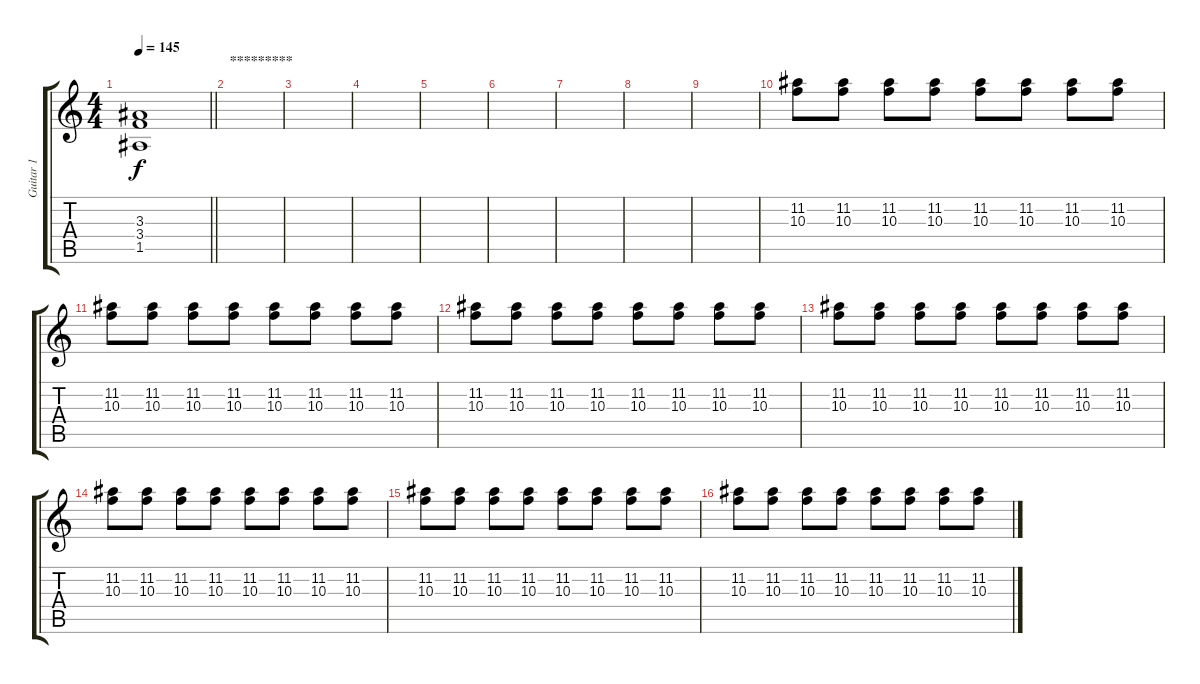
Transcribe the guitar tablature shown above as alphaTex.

\track ("Guitar 1" "Guitar 1") {instrument overdrivenguitar}
\staff {score tabs}
\tuning (E4 B3 G3 D3 A2 E2) {hide}
\ts (4 4)
\tempo 145
\clef g2
\barLineRight lightlight
\ks c
(3.3 3.4 1.5).1{dy f} |
\section ("" "*********")
|
|
|
|
|
|
|
|
(11.2 10.3).8 (11.2 10.3).8 (11.2 10.3).8 (11.2 10.3).8 (11.2 10.3).8 (11.2 10.3).8 (11.2 10.3).8 (11.2 10.3).8 |
(11.2 10.3).8 (11.2 10.3).8 (11.2 10.3).8 (11.2 10.3).8 (11.2 10.3).8 (11.2 10.3).8 (11.2 10.3).8 (11.2 10.3).8 |
(11.2 10.3).8 (11.2 10.3).8 (11.2 10.3).8 (11.2 10.3).8 (11.2 10.3).8 (11.2 10.3).8 (11.2 10.3).8 (11.2 10.3).8 |
(11.2 10.3).8 (11.2 10.3).8 (11.2 10.3).8 (11.2 10.3).8 (11.2 10.3).8 (11.2 10.3).8 (11.2 10.3).8 (11.2 10.3).8 |
(11.2 10.3).8 (11.2 10.3).8 (11.2 10.3).8 (11.2 10.3).8 (11.2 10.3).8 (11.2 10.3).8 (11.2 10.3).8 (11.2 10.3).8 |
(11.2 10.3).8 (11.2 10.3).8 (11.2 10.3).8 (11.2 10.3).8 (11.2 10.3).8 (11.2 10.3).8 (11.2 10.3).8 (11.2 10.3).8 |
(11.2 10.3).8 (11.2 10.3).8 (11.2 10.3).8 (11.2 10.3).8 (11.2 10.3).8 (11.2 10.3).8 (11.2 10.3).8 (11.2 10.3).8
